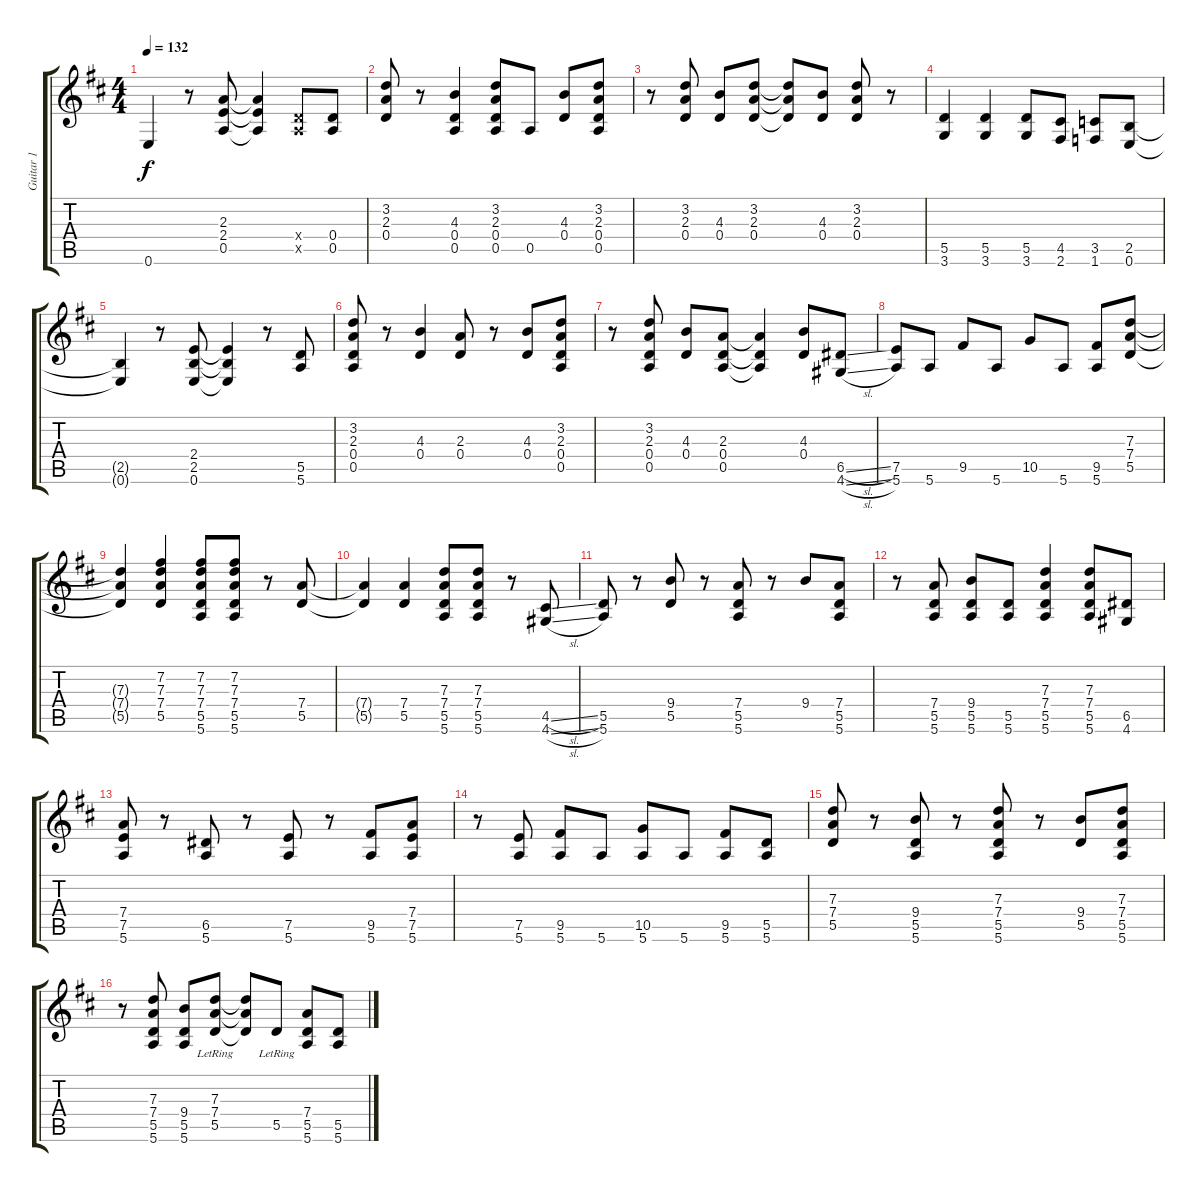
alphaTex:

\track ("Guitar 1" "Guitar 1") {instrument overdrivenguitar}
\staff {score tabs}
\tuning (E4 B3 G3 D3 A2 E2) {hide}
\ts (4 4)
\tempo 132
\clef g2
\ks d
0.6{t}.4{dy f} r.8 (2.3 2.4 0.5).8 (2.3{t} 2.4{t} 0.5{t}).4 (0.4{x} 0.5{x}).8 (0.4 0.5).8 |
(3.2 2.3 0.4).8 r.8 (4.3 0.4 0.5).4 (3.2 2.3 0.4 0.5).8 0.5.8 (4.3 0.4).8 (3.2 2.3 0.4 0.5).8 |
r.8 (3.2 2.3 0.4).8 (4.3 0.4).8 (3.2 2.3 0.4).8 (3.2{t} 2.3{t} 0.4{t}).8 (4.3 0.4).8 (3.2 2.3 0.4).8 r.8 |
(5.5 3.6).4 (5.5 3.6).4 (5.5 3.6).8 (4.5 2.6).8 (3.5 1.6).8 (2.5 0.6).8 |
(2.5{t} 0.6{t}).4 r.8 (2.4 2.5 0.6).8 (2.4{t} 2.5{t} 0.6{t}).4 r.8 (5.5 5.6).8 |
(3.2 2.3 0.4 0.5).8 r.8 (4.3 0.4).4 (2.3 0.4).8 r.8 (4.3 0.4).8 (3.2 2.3 0.4 0.5).8 |
r.8 (3.2 2.3 0.4 0.5).8 (4.3 0.4).8 (2.3 0.4 0.5).8 (2.3{t} 0.4{t} 0.5{t}).4 (4.3 0.4).8 (6.5{sl} 4.6{sl}).8 |
(7.5 5.6).8 5.6.8 9.5.8 5.6.8 10.5.8 5.6.8 (9.5 5.6).8 (7.3 7.4 5.5).8 |
(7.3{t} 7.4{t} 5.5{t}).4 (7.2 7.3 7.4 5.5).4 (7.2 7.3 7.4 5.5 5.6).8 (7.2 7.3 7.4 5.5 5.6).8 r.8 (7.4 5.5).8 |
(7.4{t} 5.5{t}).4 (7.4 5.5).4 (7.3 7.4 5.5 5.6).8 (7.3 7.4 5.5 5.6).8 r.8 (4.5{sl} 4.6{sl}).8 |
(5.5 5.6).8 r.8 (9.4 5.5).8 r.8 (7.4 5.5 5.6).8 r.8 9.4.8 (7.4 5.5 5.6).8 |
r.8 (7.4 5.5 5.6).8 (9.4 5.5 5.6).8 (5.5 5.6).8 (7.3 7.4 5.5 5.6).4 (7.3 7.4 5.5 5.6).8 (6.5 4.6).8 |
(7.4 7.5 5.6).8 r.8 (6.5 5.6).8 r.8 (7.5 5.6).8 r.8 (9.5 5.6).8 (7.4 7.5 5.6).8 |
r.8 (7.5 5.6).8 (9.5 5.6).8 5.6.8 (10.5 5.6).8 5.6.8 (9.5 5.6).8 (5.5 5.6).8 |
(7.3 7.4 5.5).8 r.8 (9.4 5.5 5.6).8 r.8 (7.3 7.4 5.5 5.6).8 r.8 (9.4 5.5).8 (7.3 7.4 5.5 5.6).8 |
r.8 (7.3 7.4 5.5 5.6).8 (9.4 5.5 5.6).8 (7.3{lr} 7.4{lr} 5.5{lr}).8 (7.3{t} 7.4{t} 5.5{t}).8 5.5{lr}.8 (7.4 5.5 5.6).8 (5.5 5.6).8
